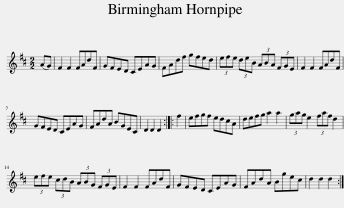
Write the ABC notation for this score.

X:1
L:1/8
M:2/2
I:linebreak $
K:D
V:1 treble
V:1
 (AG) | F2 F2 FAdF | GFED CEAG | FAdf gfed | (3efe (3deB (3ABA (3FGE | %5
 F2 F2 FAdF |$ GFED CEAG | FAdA BGEC | D2 D2 D2 :: f2 | %10
 efgf edcA | defg a2 a2 | (3gag e2 (3faf d2 |$ (3efe (3cdB (3ABG (3FGE | F2 F2 FAdF | %15
 GFED CEAG | FAdA Bgec | d2 d2 d2 :| %18
